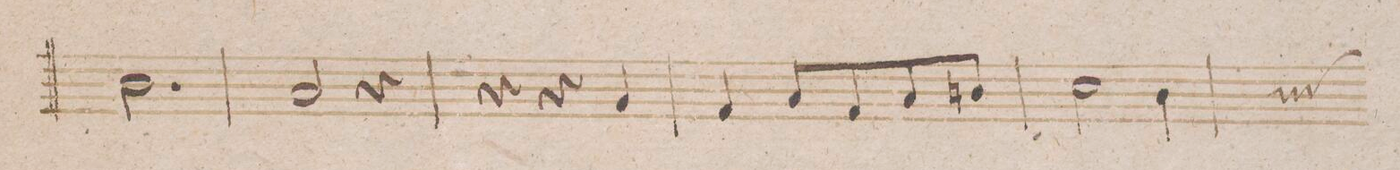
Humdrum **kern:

**kern	**dynam
*I"Oboe 2do	*
*clefG2	*
*k[b-]	*
*met(c)	*
*M3/4	*
2.b-\	.
=51	=51
2a/	.
4r	.
=52	=52
4r	.
4r	.
4g/	.
=53	=53
4f/	.
8a/L	.
8f/	.
8a/	.
8bn/J	.
=54	=54
2cc\	.
4b-\	.
*custos	*
=55	=55
*-	*-
